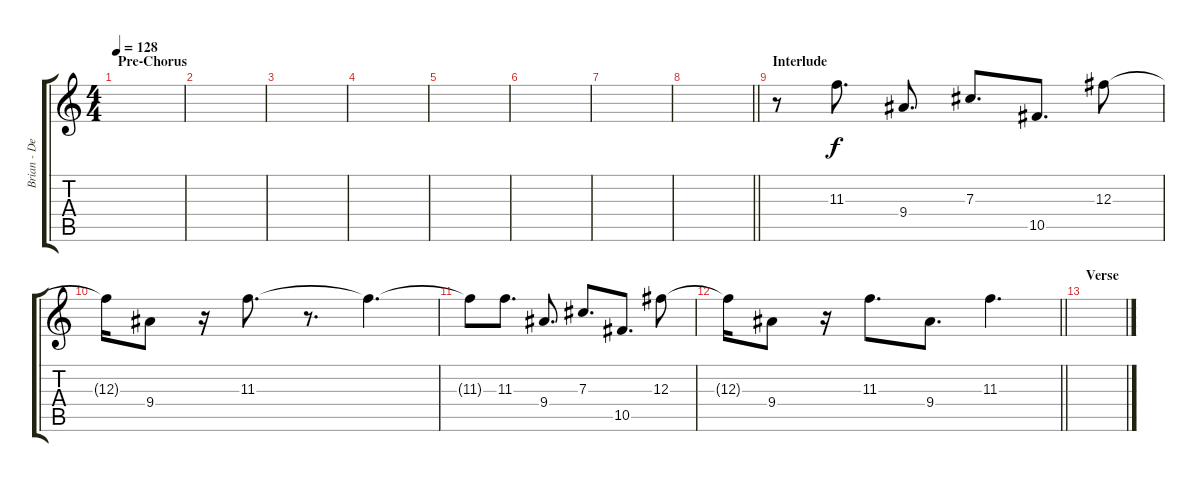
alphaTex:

\track ("Brian - Delay Overdub" "Brian - De") {instrument electricguitarclean}
\staff {score tabs}
\tuning (Eb4 Bb3 Gb3 Db3 Ab2 Eb2) {hide}
\ts (4 4)
\section ("" "Pre-Chorus")
\tempo 128
\clef g2
\ks c
|
|
|
|
|
|
|
\barLineRight lightlight
|
\section ("" "Interlude")
r.8 11.3.8{d} 9.4.8{d} 7.3.8{d} 10.5.8{d} 12.3.8 |
12.3{t}.16 9.4.8 r.16 11.3.8{d} r.8{d} 11.3{t}.4{d} |
11.3{t}.8 11.3.8{d} 9.4.8{d} 7.3.8{d} 10.5.8{d} 12.3.8 |
\barLineRight lightlight
12.3{t}.16 9.4.8 r.16 11.3.8{d} 9.4.8{d} 11.3.4{d} |
\section ("" "Verse")
